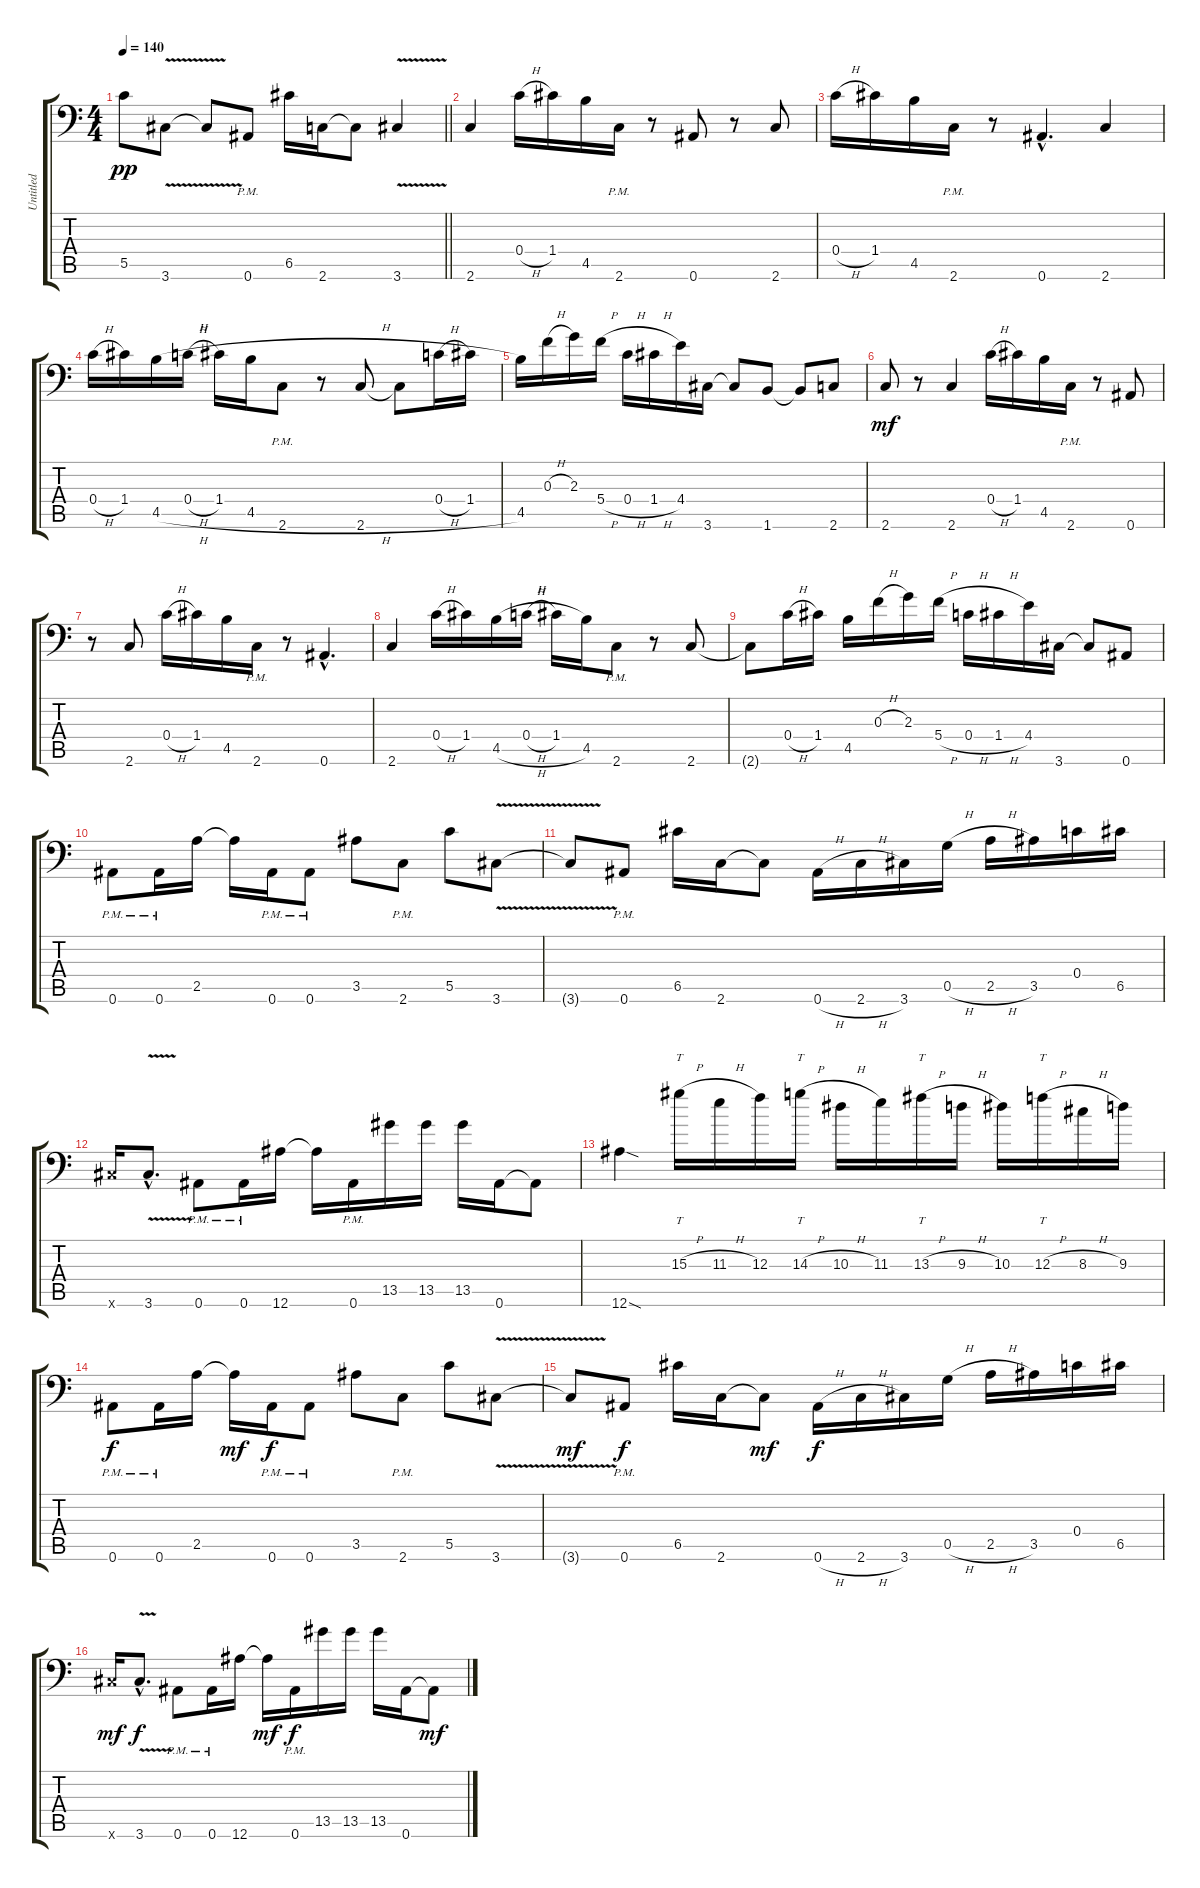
\track ("Untitled" "Untitled") {instrument distortionguitar}
\staff {score tabs}
\tuning (D4 A3 F3 C3 G2 Bb1) {hide}
\ts (4 4)
\tempo 140
\clef f4
\barLineRight lightlight
\ks c
5.5.8{dy pp} 3.6{v}.8 3.6{v t}.8 0.6{pm}.8 6.5.16 2.6.16 2.6{t}.8 3.6{v}.4 |
2.6.4 0.4{h}.16 1.4.16 4.5.16 2.6{pm}.16 r.8 0.6.8 r.8 2.6.8 |
0.4{h}.16 1.4.16 4.5.16 2.6{pm}.16 r.8 0.6{hac}.4{d} 2.6.4 |
0.4{h}.16 1.4.16 4.5{h}.16 0.4{h}.16 1.4.16 4.5{h}.16 2.6{pm}.8 r.8 2.6.8 2.6{t}.8 0.4{h}.16 1.4.16 |
4.5.16 0.3{h}.16 2.3.16 5.4{h}.16 0.4{h}.16 1.4{h}.16 4.4.16 3.6.16 3.6{t}.8 1.6.8 1.6{t}.8 2.6.8 |
2.6.8{dy mf} r.8 2.6.4 0.4{h}.16 1.4.16 4.5.16 2.6{pm}.16 r.8 0.6.8 |
r.8 2.6.8 0.4{h}.16 1.4.16 4.5.16 2.6{pm}.16 r.8 0.6{hac}.4{d} |
2.6.4 0.4{h}.16 1.4.16 4.5{h}.16 0.4{h}.16 1.4.16 4.5.16 2.6{pm}.8 r.8 2.6.8 |
2.6{t}.8 0.4{h}.16 1.4.16 4.5.16 0.3{h}.16 2.3.16 5.4{h}.16 0.4{h}.16 1.4{h}.16 4.4.16 3.6.16 3.6{t}.8 0.6.8 |
0.6{pm}.8 0.6{pm}.16 2.5.16 2.5{t}.16 0.6{pm}.16 0.6{pm}.8 3.5.8 2.6{pm}.8 5.5.8 3.6{v}.8 |
3.6{v t}.8 0.6{pm}.8 6.5.16 2.6.16 2.6{t}.8 0.6{h}.16 2.6{h}.16 3.6.16 0.5{h}.16 2.5{h}.16 3.5.16 0.4.16 6.5.16 |
3.6{x}.16 3.6{v hac}.8{d} 0.6{pm}.8 0.6{pm}.16 12.6.16 12.6{t}.16 0.6{pm}.16 13.5.16 13.5.16 13.5.16 0.6.16 0.6{t}.8 |
12.6{sod}.4 15.3{h}.16{tt} 11.3{h}.16 12.3.16 14.3{h}.16{tt} 10.3{h}.16 11.3.16 13.3{h}.16{tt} 9.3{h}.16 10.3.16 12.3{h}.16{tt} 8.3{h}.16 9.3.16 |
0.6{pm}.8{dy f} 0.6{pm}.16 2.5.16 2.5{t}.16{dy mf} 0.6{pm}.16{dy f} 0.6{pm}.8 3.5.8 2.6{pm}.8 5.5.8 3.6{v}.8 |
3.6{v t}.8{dy mf} 0.6{pm}.8{dy f} 6.5.16 2.6.16 2.6{t}.8{dy mf} 0.6{h}.16{dy f} 2.6{h}.16 3.6.16 0.5{h}.16 2.5{h}.16 3.5.16 0.4.16 6.5.16 |
3.6{x}.16{dy mf} 3.6{v hac}.8{d dy f} 0.6{pm}.8 0.6{pm}.16 12.6.16 12.6{t}.16{dy mf} 0.6{pm}.16{dy f} 13.5.16 13.5.16 13.5.16 0.6.16 0.6{t}.8{dy mf}
